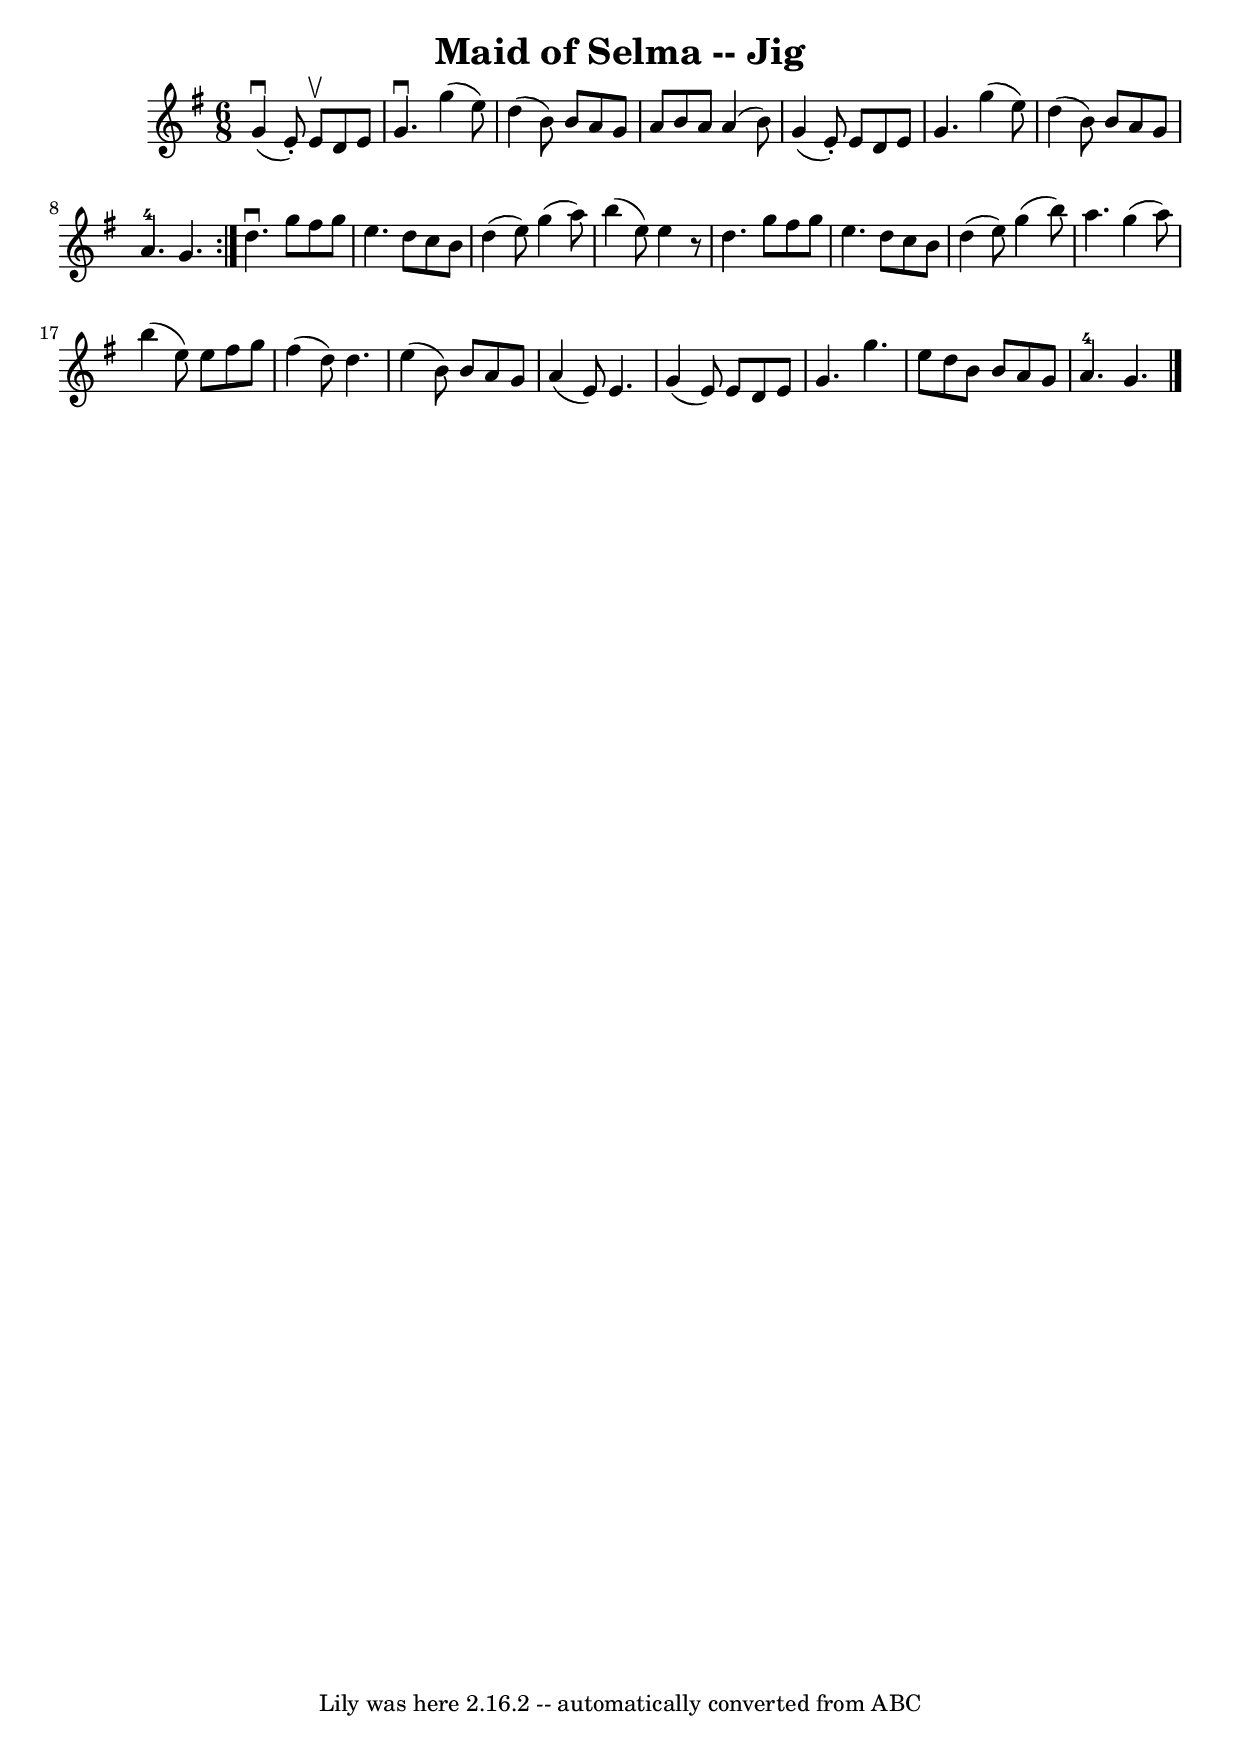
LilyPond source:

\version "2.16.2"
\include "Mammoth.ily"
\header {
  %% book = "Ryan's Mammoth Collection"
  crossRefNumber = "1"
  footnotes = ""
  origin = "SCOTCH"
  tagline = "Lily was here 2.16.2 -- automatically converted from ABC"
  title = "Maid of Selma -- Jig"

}
voicedefault =  {



  \repeat volta 2 {

    \time 6/8 
    \key g \major
    g'4^\downbow(e'8 -.) e'8^\upbow d'8 e'8 
    |
    g'4.^\downbow g''4 (e''8) |
    d''4 (b'8)   
    b'8 a'8 g'8  |
    a'8 b'8 a'8 a'4 (b'8) |
    
    g'4 (e'8 -.) e'8 d'8 e'8  |
    g'4. g''4 (e''8) 
    |
    d''4 (b'8) b'8 a'8 g'8  |
    a'4.-4 g'4.  
  } 
  d''4.^\downbow g''8 fis''8 g''8  |
  e''4. d''8 c''8  
  b'8  |
  d''4 (e''8) g''4 (a''8) |
  b''4 (
  e''8) e''4    r8   |
  d''4. g''8 fis''8 g''8  |
  
  e''4. d''8 c''8 b'8  |
  d''4 (e''8) g''4 (b''8) 
  |
  a''4. g''4 (a''8) |
  b''4 (e''8) e''8    
  fis''8 g''8  |
  fis''4 (d''8) d''4.    |
  e''4 (
  b'8) b'8 a'8 g'8  |
  a'4 (e'8) e'4.    |
  
  g'4 (e'8) e'8 d'8 e'8  |
  g'4. g''4.  |
  e''8  
  d''8 b'8 b'8 a'8 g'8  |
  a'4.-4 g'4.    \bar "|."   

}

\score{
  <<

    \context Staff="default"
    {
      \voicedefault 
      
    }

  >>
  \layout {
    
  }
  \midi {
  }

}
